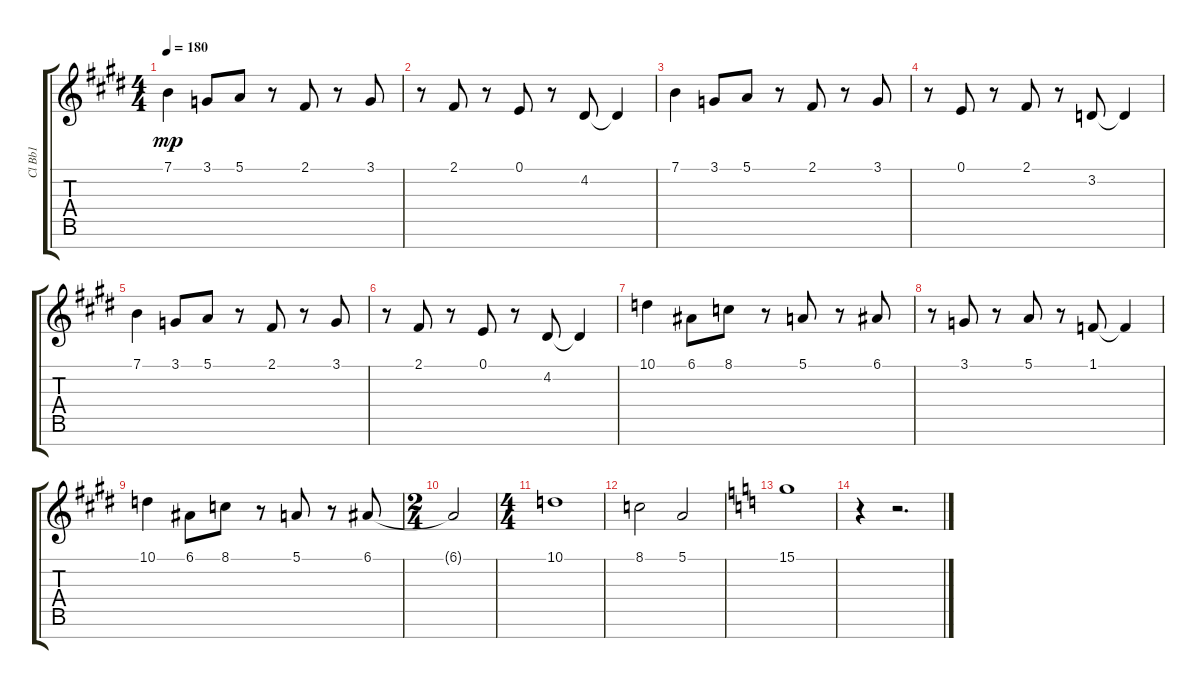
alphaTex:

\track ("Cl Bb1" "Cl Bb1") {instrument clarinet}
\staff {score tabs}
\tuning (E4 B3 G3 D3 A2 E2 B1) {hide}
\ts (4 4)
\tempo 180
\clef g2
\ks e
7.1.4{dy mp} 3.1.8 5.1.8 r.8 2.1.8 r.8 3.1.8 |
r.8 2.1.8 r.8 0.1.8 r.8 4.2.8 4.2{t}.4 |
7.1.4 3.1.8 5.1.8 r.8 2.1.8 r.8 3.1.8 |
r.8 0.1.8 r.8 2.1.8 r.8 3.2.8 3.2{t}.4 |
7.1.4 3.1.8 5.1.8 r.8 2.1.8 r.8 3.1.8 |
r.8 2.1.8 r.8 0.1.8 r.8 4.2.8 4.2{t}.4 |
10.1.4 6.1.8 8.1.8 r.8 5.1.8 r.8 6.1.8 |
r.8 3.1.8 r.8 5.1.8 r.8 1.1.8 1.1{t}.4 |
10.1.4 6.1.8 8.1.8 r.8 5.1.8 r.8 6.1.8 |
\ts (2 4)
6.1{t}.2 |
\ts (4 4)
10.1.1 |
8.1.2 5.1.2 |
\ks c
15.1.1 |
r.4 r.2{d}
